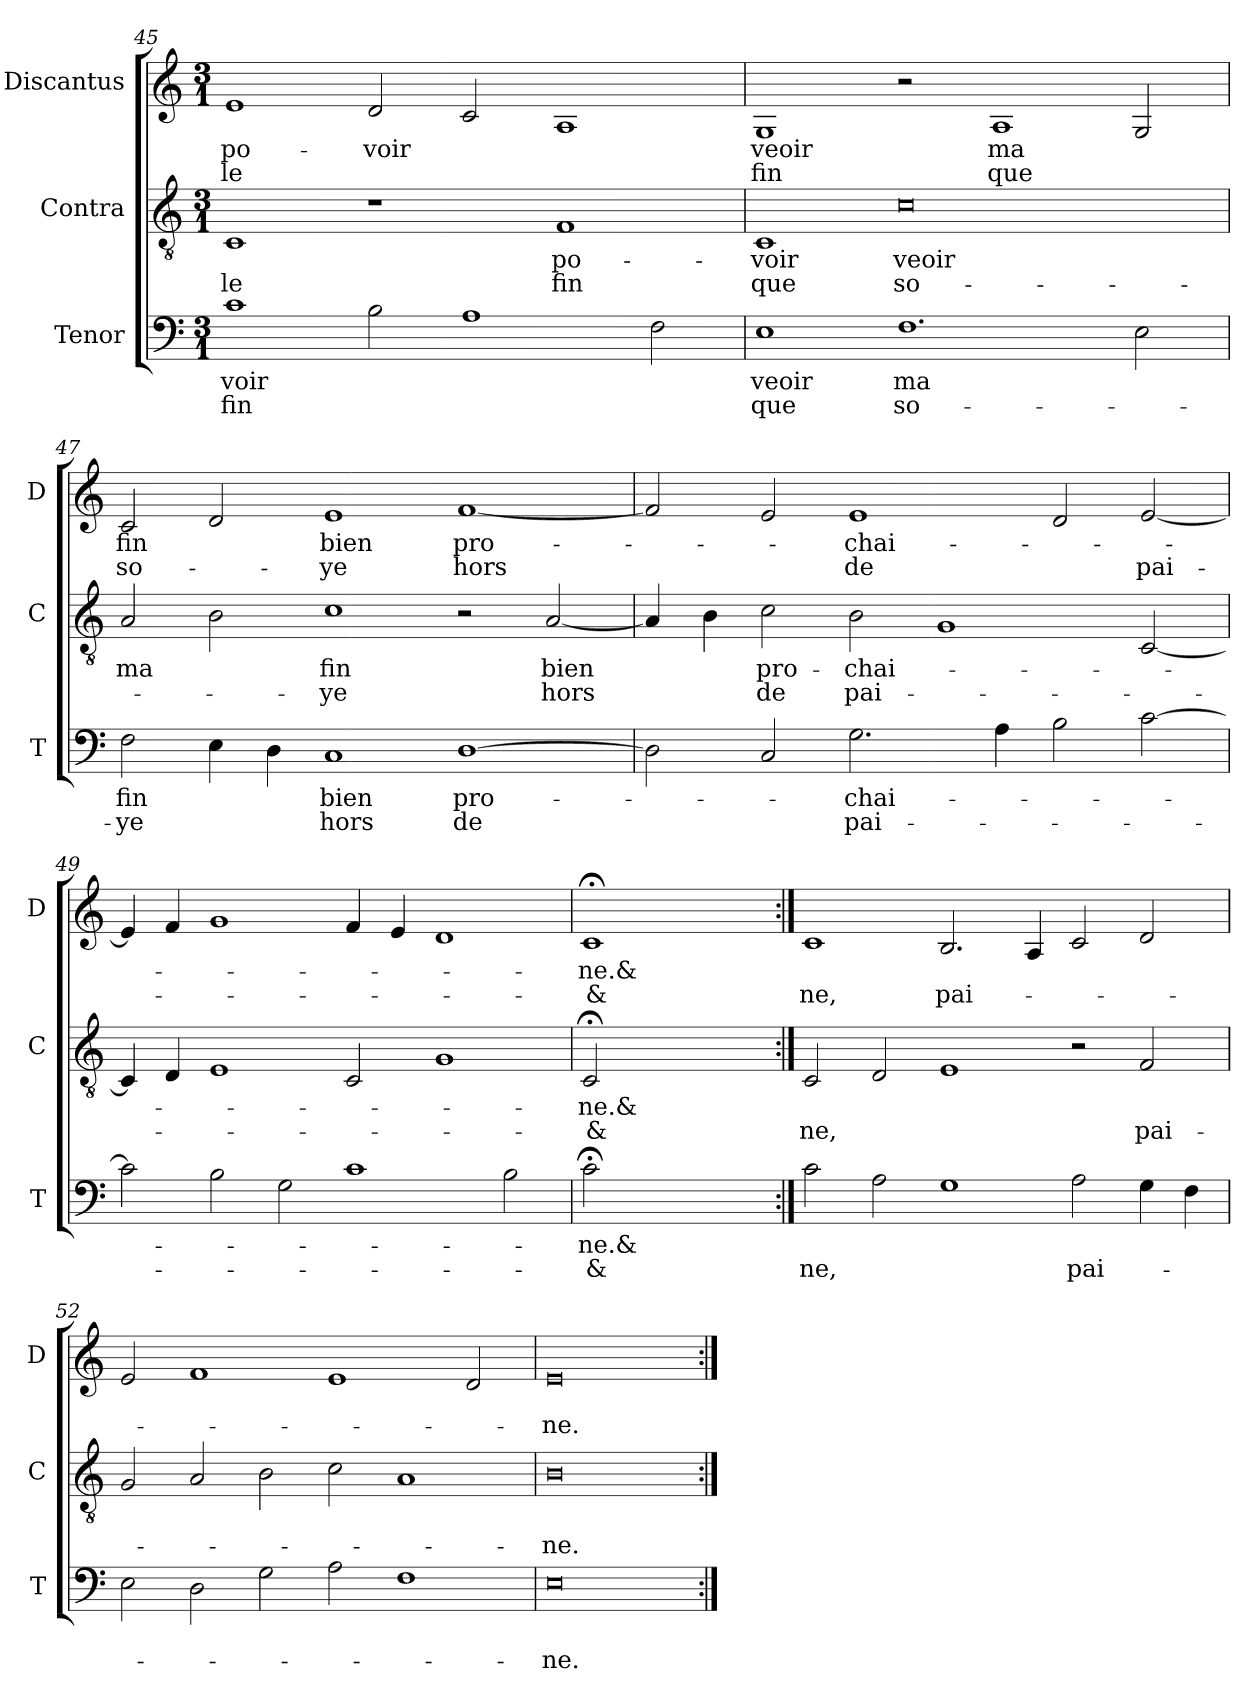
**kern	**text	**text	**kern	**text	**text	**kern	**text	**text
*part3	*part3	*part3	*part2	*part2	*part2	*part1	*part1	*part1
*staff3	*staff3	*staff3	*staff2	*staff2	*staff2	*staff1	*staff1	*staff1
*I"Tenor	*	*	*I"Contra	*	*	*I"Discantus	*	*
*I'T	*	*	*I'C	*	*	*I'D	*	*
*clefF4	*	*	*clefGv2	*	*	*clefG2	*	*
*k[]	*	*	*k[]	*	*	*k[]	*	*
*M3/1	*	*	*M3/1	*	*	*M3/1	*	*
=45	=45	=45	=45	=45	=45	=45	=45	=45
1c	-voir	fin	1C	.	-le	1e	po-	-le
2B\	.	.	1r	.	.	2d/	-voir	.
1A	.	.	.	.	.	2c/	.	.
.	.	.	1F	po-	fin	1A	.	.
2F\	.	.	.	.	.	.	.	.
=46	=46	=46	=46	=46	=46	=46	=46	=46
1E	veoir	que	1C	-voir	que	1G	veoir	fin
1.F	ma	so-	0c	veoir	so-	2r	.	.
.	.	.	.	.	.	1A	ma	que
2E\	.	.	.	.	.	2G/	.	.
=47	=47	=47	=47	=47	=47	=47	=47	=47
2F\	fin	-ye	2A/	ma	.	2c/	fin	so-
4E\	.	.	2B\	.	.	2d/	.	.
4D\	.	.	.	.	.	.	.	.
1C	bien	hors	1c	fin	-ye	1e	bien	-ye
[1D	pro-	de	2r	.	.	[1f	pro-	hors
.	.	.	[2A/	bien	hors	.	.	.
=48	=48	=48	=48	=48	=48	=48	=48	=48
2D\]	.	.	4A/]	.	.	2f/]	.	.
.	.	.	4B\	.	.	.	.	.
2C/	.	.	2c\	pro-	de	2e/	.	.
2.G\	-chai-	pai-	2B\	-chai-	pai-	1e	-chai-	de
.	.	.	1G	.	.	.	.	.
4A\	.	.	.	.	.	.	.	.
2B\	.	.	.	.	.	2d/	.	.
[2c\	.	.	[2C/	.	.	[2e/	.	pai-
=49	=49	=49	=49	=49	=49	=49	=49	=49
2c\]	.	.	4C/]	.	.	4e/]	.	.
.	.	.	4D/	.	.	4f/	.	.
2B\	.	.	1E	.	.	1g	.	.
2G\	.	.	.	.	.	.	.	.
1c	.	.	2C/	.	.	4f/	.	.
.	.	.	.	.	.	4e/	.	.
.	.	.	1G	.	.	1d	.	.
2B\	.	.	.	.	.	.	.	.
=50	=50	=50	=50	=50	=50	=50	=50	=50
!LO:N:vis=2	!	!	!LO:N:vis=2	!	!	!LO:N:vis=1	!	!
0.c;<	-ne.&	&	0.C;<	-ne.&	&	0.c;<	-ne.&	&
=51:|!	=51:|!	=51:|!	=51:|!	=51:|!	=51:|!	=51:|!	=51:|!	=51:|!
2c\	.	-ne,	2C/	.	ne,	1c	.	-ne,
2A\	.	.	2D/	.	.	.	.	.
1G	.	.	1E	.	.	2.B/	.	pai-
.	.	.	.	.	.	4A/	.	.
2A\	.	pai-	2r	.	.	2c/	.	.
4G\	.	.	2F/	.	pai-	2d/	.	.
4F\	.	.	.	.	.	.	.	.
=52	=52	=52	=52	=52	=52	=52	=52	=52
2E\	.	.	2G/	.	.	2e/	.	.
2D\	.	.	2A/	.	.	1f	.	.
2G\	.	.	2B\	.	.	.	.	.
2A\	.	.	2c\	.	.	1e	.	.
1F	.	.	1A	.	.	.	.	.
.	.	.	.	.	.	2d/	.	.
=53	=53	=53	=53	=53	=53	=53	=53	=53
0E	.	-ne.	0B	.	-ne.	0e	.	-ne.
=:|!	=:|!	=:|!	=:|!	=:|!	=:|!	=:|!	=:|!	=:|!
*-	*-	*-	*-	*-	*-	*-	*-	*-
